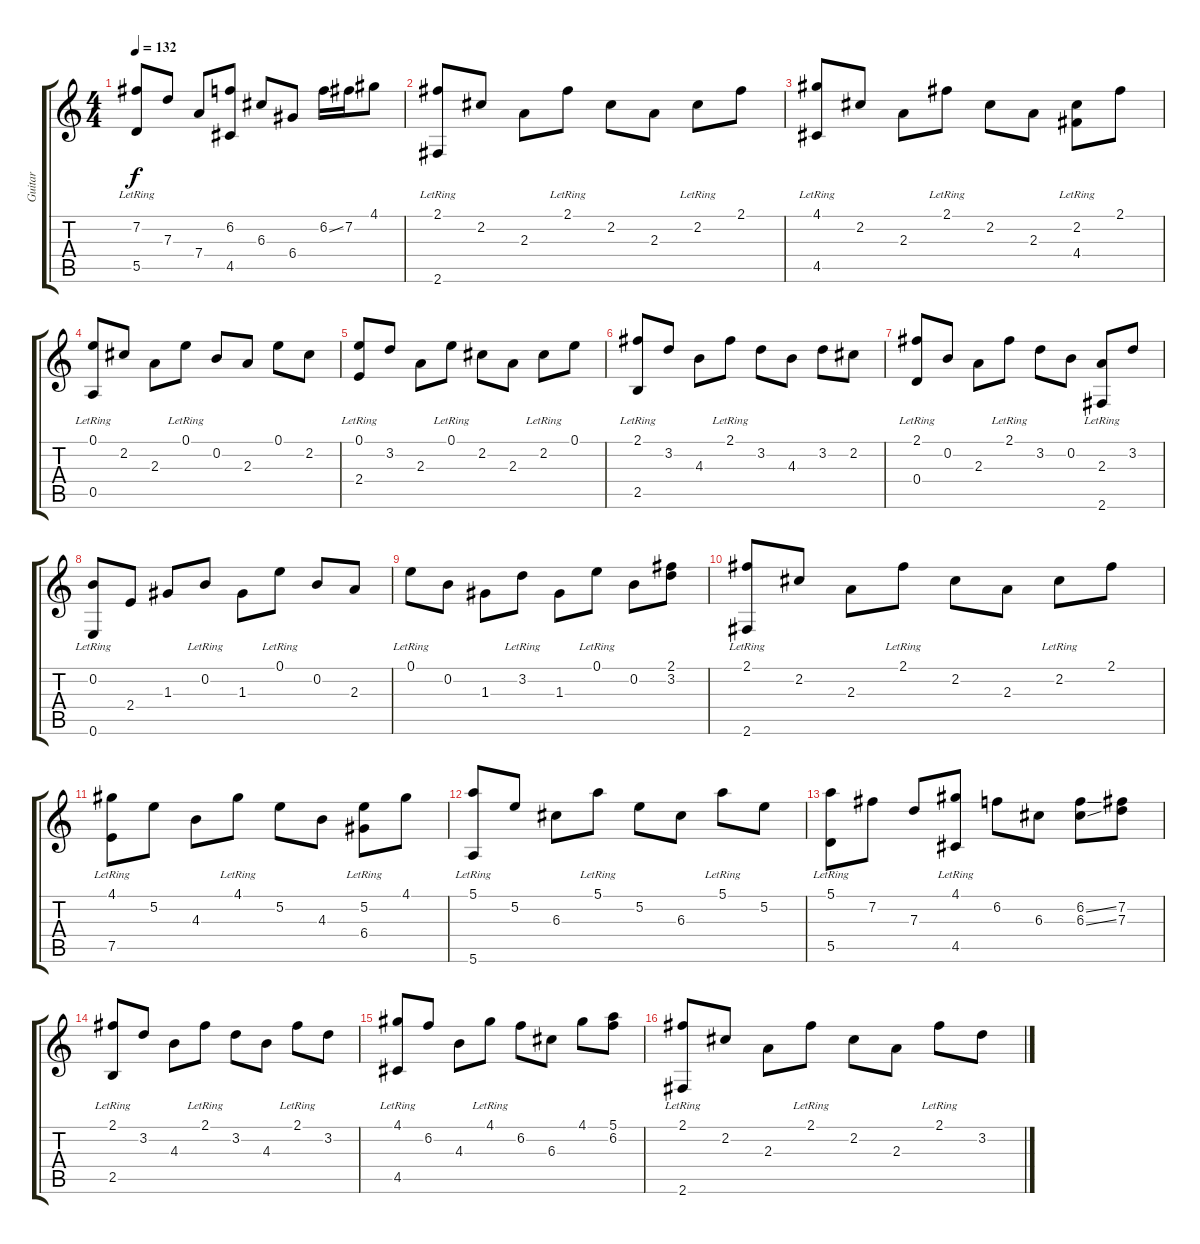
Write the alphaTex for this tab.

\track ("Guitar" "Guitar") {instrument acousticguitarnylon}
\staff {score tabs}
\tuning (E4 B3 G3 D3 A2 E2) {hide}
\ts (4 4)
\tempo 132
\clef g2
\ks c
(7.2{lr} 5.5{lr}).8{dy f} 7.3.8 7.4.8 (6.2 4.5).8 6.3.8 6.4.8 6.2{ss}.16 7.2.16 4.1.8 |
(2.1{lr} 2.6{lr}).8 2.2.8 2.3.8 2.1{lr}.8 2.2.8 2.3.8 2.2{lr}.8 2.1.8 |
(4.1{lr} 4.5{lr}).8 2.2.8 2.3.8 2.1{lr}.8 2.2.8 2.3.8 (2.2{lr} 4.4{lr}).8 2.1.8 |
(0.1{lr} 0.5{lr}).8 2.2.8 2.3.8 0.1{lr}.8 0.2.8 2.3.8 0.1.8 2.2.8 |
(0.1{lr} 2.4{lr}).8 3.2.8 2.3.8 0.1{lr}.8 2.2.8 2.3.8 2.2{lr}.8 0.1.8 |
(2.1{lr} 2.5{lr}).8 3.2.8 4.3.8 2.1{lr}.8 3.2.8 4.3.8 3.2.8 2.2.8 |
(2.1{lr} 0.4{lr}).8 0.2.8 2.3.8 2.1{lr}.8 3.2.8 0.2.8 (2.3{lr} 2.6{lr}).8 3.2.8 |
(0.2{lr} 0.6{lr}).8 2.4.8 1.3.8 0.2{lr}.8 1.3.8 0.1{lr}.8 0.2.8 2.3.8 |
0.1{lr}.8 0.2.8 1.3.8 3.2{lr}.8 1.3.8 0.1{lr}.8 0.2.8 (2.1 3.2).8 |
(2.1{lr} 2.6{lr}).8 2.2.8 2.3.8 2.1{lr}.8 2.2.8 2.3.8 2.2{lr}.8 2.1.8 |
(4.1{lr} 7.5{lr}).8 5.2.8 4.3.8 4.1{lr}.8 5.2.8 4.3.8 (5.2{lr} 6.4{lr}).8 4.1.8 |
(5.1{lr} 5.6{lr}).8 5.2.8 6.3.8 5.1{lr}.8 5.2.8 6.3.8 5.1{lr}.8 5.2.8 |
(5.1{lr} 5.5{lr}).8 7.2.8 7.3.8 (4.1{lr} 4.5{lr}).8 6.2.8 6.3.8 (6.2{ss} 6.3{ss}).8 (7.2 7.3).8 |
(2.1{lr} 2.5{lr}).8 3.2.8 4.3.8 2.1{lr}.8 3.2.8 4.3.8 2.1{lr}.8 3.2.8 |
(4.1{lr} 4.5{lr}).8 6.2.8 4.3.8 4.1{lr}.8 6.2.8 6.3.8 4.1.8 (5.1 6.2).8 |
(2.1{lr} 2.6{lr}).8 2.2.8 2.3.8 2.1{lr}.8 2.2.8 2.3.8 2.1{lr}.8 3.2.8
